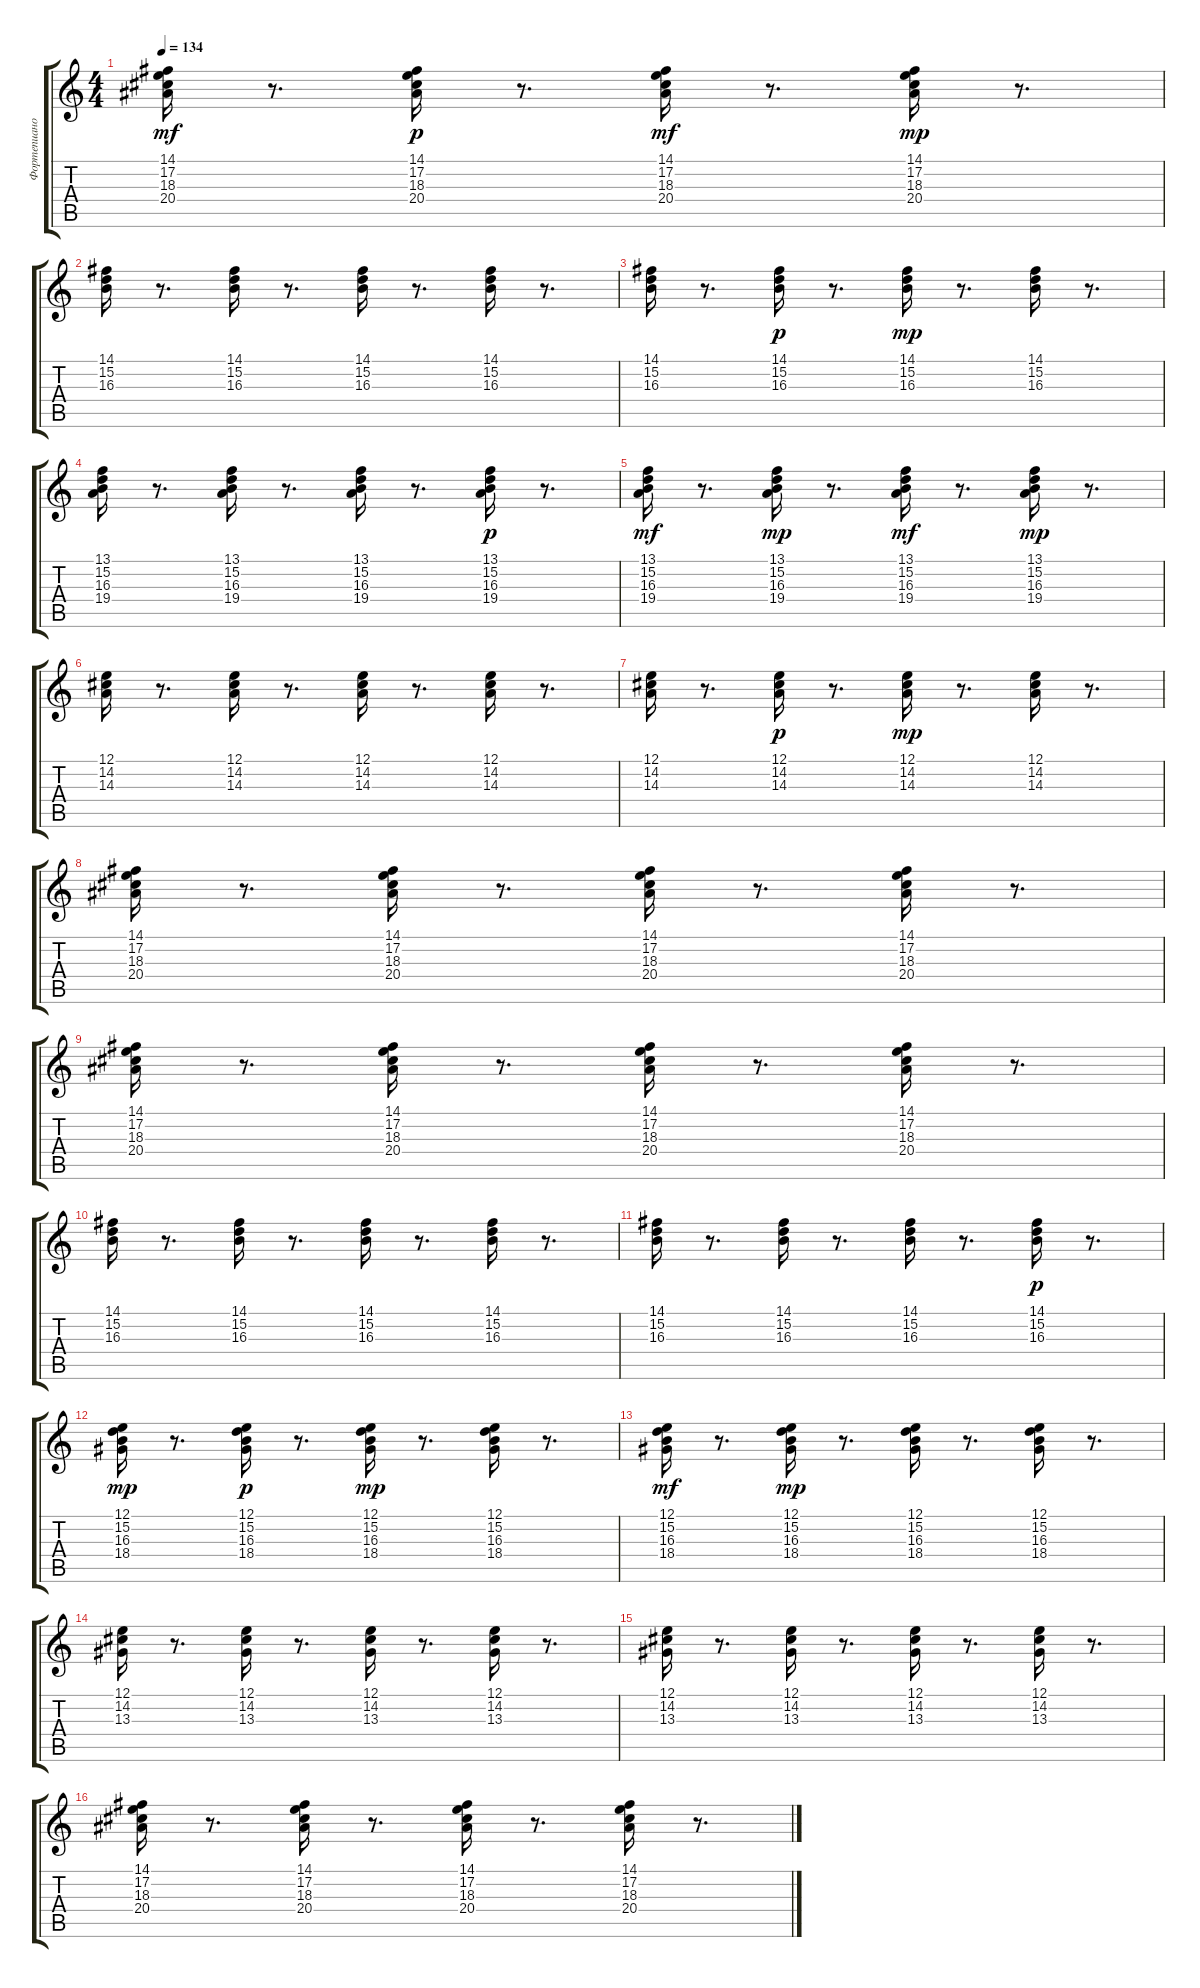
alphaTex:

\track ("Фортепиано (аккомпанемент)" "Фортепиано") {instrument acousticgrandpiano}
\staff {score tabs}
\tuning (E4 B3 G3 D3 A2 E2) {hide}
\ts (4 4)
\tempo 134
\clef g2
\ks c
(14.1 17.2 18.3 20.4).16{dy mf} r.8{d} (14.1 17.2 18.3 20.4).16{dy p} r.8{d} (14.1 17.2 18.3 20.4).16{dy mf} r.8{d} (14.1 17.2 18.3 20.4).16{dy mp} r.8{d} |
(14.1 15.2 16.3).16 r.8{d} (14.1 15.2 16.3).16 r.8{d} (14.1 15.2 16.3).16 r.8{d} (14.1 15.2 16.3).16 r.8{d} |
(14.1 15.2 16.3).16 r.8{d} (14.1 15.2 16.3).16{dy p} r.8{d} (14.1 15.2 16.3).16{dy mp} r.8{d} (14.1 15.2 16.3).16 r.8{d} |
(13.1 15.2 16.3 19.4).16 r.8{d} (13.1 15.2 16.3 19.4).16 r.8{d} (13.1 15.2 16.3 19.4).16 r.8{d} (13.1 15.2 16.3 19.4).16{dy p} r.8{d} |
(13.1 15.2 16.3 19.4).16{dy mf} r.8{d} (13.1 15.2 16.3 19.4).16{dy mp} r.8{d} (13.1 15.2 16.3 19.4).16{dy mf} r.8{d} (13.1 15.2 16.3 19.4).16{dy mp} r.8{d} |
(12.1 14.2 14.3).16 r.8{d} (12.1 14.2 14.3).16 r.8{d} (12.1 14.2 14.3).16 r.8{d} (12.1 14.2 14.3).16 r.8{d} |
(12.1 14.2 14.3).16 r.8{d} (12.1 14.2 14.3).16{dy p} r.8{d} (12.1 14.2 14.3).16{dy mp} r.8{d} (12.1 14.2 14.3).16 r.8{d} |
(14.1 17.2 18.3 20.4).16 r.8{d} (14.1 17.2 18.3 20.4).16 r.8{d} (14.1 17.2 18.3 20.4).16 r.8{d} (14.1 17.2 18.3 20.4).16 r.8{d} |
(14.1 17.2 18.3 20.4).16 r.8{d} (14.1 17.2 18.3 20.4).16 r.8{d} (14.1 17.2 18.3 20.4).16 r.8{d} (14.1 17.2 18.3 20.4).16 r.8{d} |
(14.1 15.2 16.3).16 r.8{d} (14.1 15.2 16.3).16 r.8{d} (14.1 15.2 16.3).16 r.8{d} (14.1 15.2 16.3).16 r.8{d} |
(14.1 15.2 16.3).16 r.8{d} (14.1 15.2 16.3).16 r.8{d} (14.1 15.2 16.3).16 r.8{d} (14.1 15.2 16.3).16{dy p} r.8{d} |
(12.1 15.2 16.3 18.4).16{dy mp} r.8{d} (12.1 15.2 16.3 18.4).16{dy p} r.8{d} (12.1 15.2 16.3 18.4).16{dy mp} r.8{d} (12.1 15.2 16.3 18.4).16 r.8{d} |
(12.1 15.2 16.3 18.4).16{dy mf} r.8{d} (12.1 15.2 16.3 18.4).16{dy mp} r.8{d} (12.1 15.2 16.3 18.4).16 r.8{d} (12.1 15.2 16.3 18.4).16 r.8{d} |
(12.1 14.2 13.3).16 r.8{d} (12.1 14.2 13.3).16 r.8{d} (12.1 14.2 13.3).16 r.8{d} (12.1 14.2 13.3).16 r.8{d} |
(12.1 14.2 13.3).16 r.8{d} (12.1 14.2 13.3).16 r.8{d} (12.1 14.2 13.3).16 r.8{d} (12.1 14.2 13.3).16 r.8{d} |
(14.1 17.2 18.3 20.4).16 r.8{d} (14.1 17.2 18.3 20.4).16 r.8{d} (14.1 17.2 18.3 20.4).16 r.8{d} (14.1 17.2 18.3 20.4).16 r.8{d}
